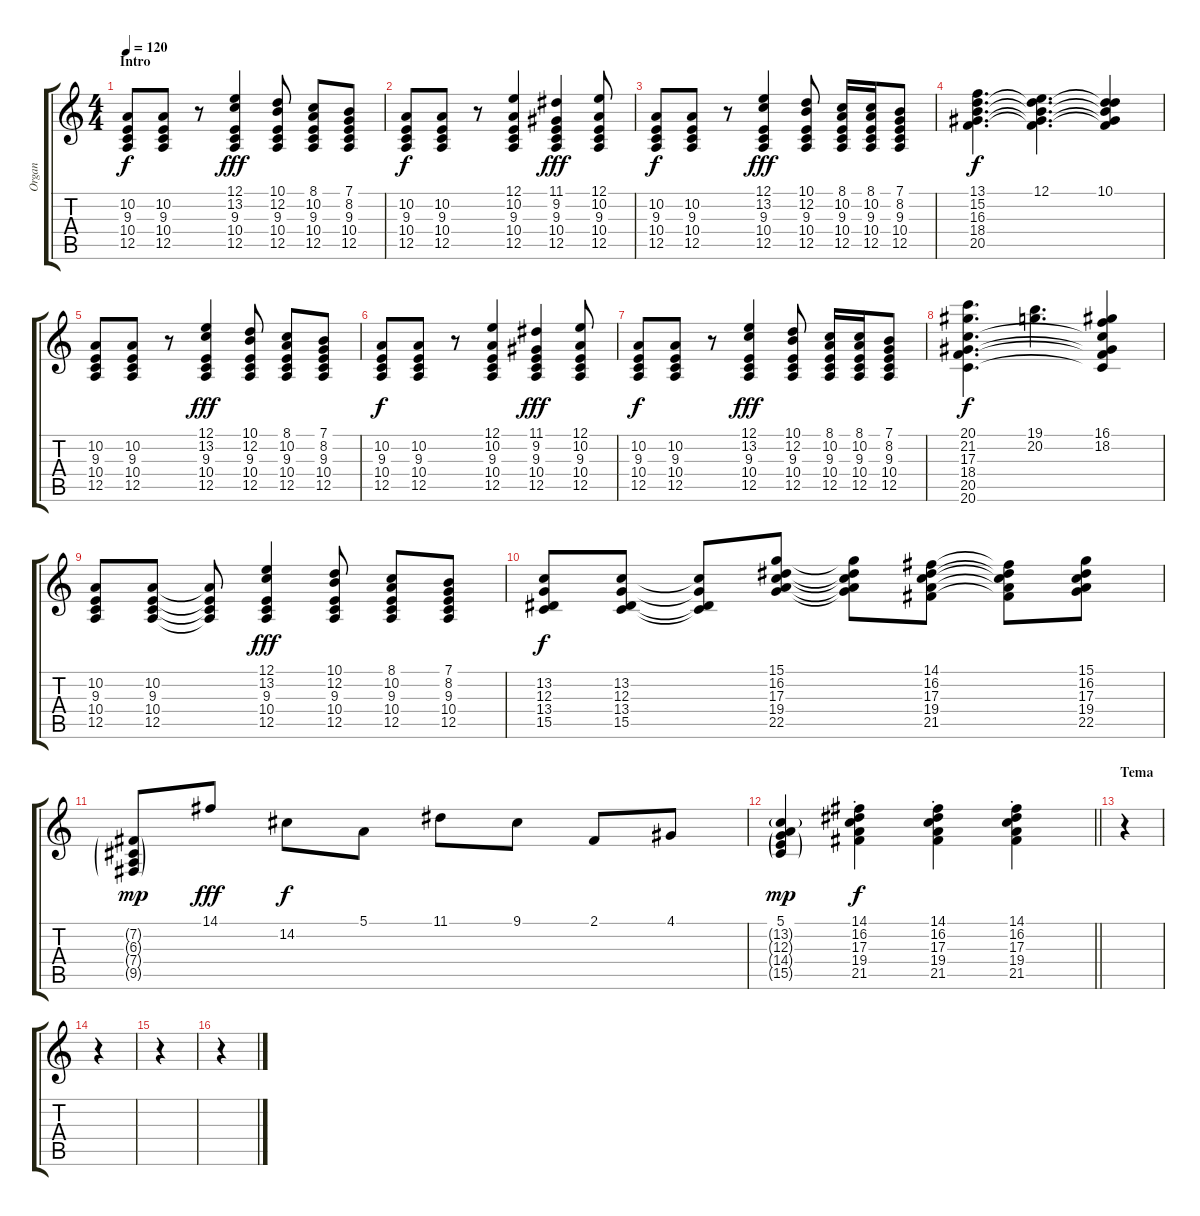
\track ("Organ" "Organ") {instrument churchorgan}
\staff {score tabs}
\tuning (E4 B3 G3 D3 A2 E2) {hide}
\ts (4 4)
\section ("" "Intro")
\tempo 120
\clef g2
\ks c
(10.2 9.3 10.4 12.5).8{dy f instrument churchorgan} (10.2 9.3 10.4 12.5).8 r.8 (12.1 13.2 9.3 10.4 12.5).4{dy fff} (10.1 12.2 9.3 10.4 12.5).8 (8.1 10.2 9.3 10.4 12.5).8 (7.1 8.2 9.3 10.4 12.5).8 |
(10.2 9.3 10.4 12.5).8{dy f} (10.2 9.3 10.4 12.5).8 r.8 (12.1 10.2 9.3 10.4 12.5).4 (11.1 9.2 9.3 10.4 12.5).4{dy fff} (12.1 10.2 9.3 10.4 12.5).8 |
(10.2 9.3 10.4 12.5).8{dy f} (10.2 9.3 10.4 12.5).8 r.8 (12.1 13.2 9.3 10.4 12.5).4{dy fff} (10.1 12.2 9.3 10.4 12.5).8 (8.1 10.2 9.3 10.4 12.5).16 (8.1 10.2 9.3 10.4 12.5).16 (7.1 8.2 9.3 10.4 12.5).8 |
(13.1 15.2 16.3 18.4 20.5).4{d dy f} (12.1 15.2{t} 16.3{t} 18.4{t} 20.5{t}).4{d} (10.1 15.2{t} 16.3{t} 18.4{t} 20.5{t}).4 |
(10.2 9.3 10.4 12.5).8 (10.2 9.3 10.4 12.5).8 r.8 (12.1 13.2 9.3 10.4 12.5).4{dy fff} (10.1 12.2 9.3 10.4 12.5).8 (8.1 10.2 9.3 10.4 12.5).8 (7.1 8.2 9.3 10.4 12.5).8 |
(10.2 9.3 10.4 12.5).8{dy f} (10.2 9.3 10.4 12.5).8 r.8 (12.1 10.2 9.3 10.4 12.5).4 (11.1 9.2 9.3 10.4 12.5).4{dy fff} (12.1 10.2 9.3 10.4 12.5).8 |
(10.2 9.3 10.4 12.5).8{dy f} (10.2 9.3 10.4 12.5).8 r.8 (12.1 13.2 9.3 10.4 12.5).4{dy fff} (10.1 12.2 9.3 10.4 12.5).8 (8.1 10.2 9.3 10.4 12.5).16 (8.1 10.2 9.3 10.4 12.5).16 (7.1 8.2 9.3 10.4 12.5).8 |
(20.1 21.2 17.3 18.4 20.5 20.6).4{d dy f} (19.1 20.2).4{d} (16.1 18.2 17.3{t} 18.4{t} 20.5{t} 20.6{t}).4 |
(10.2 9.3 10.4 12.5).8 (10.2 9.3 10.4 12.5).8 (10.2{t} 9.3{t} 10.4{t} 12.5{t}).8 (12.1 13.2 9.3 10.4 12.5).4{dy fff} (10.1 12.2 9.3 10.4 12.5).8 (8.1 10.2 9.3 10.4 12.5).8 (7.1 8.2 9.3 10.4 12.5).8 |
(13.2 12.3 13.4 15.5).8{dy f} (13.2 12.3 13.4 15.5).8 (13.2{t} 12.3{t} 13.4{t} 15.5{t}).8 (15.1 16.2 17.3 19.4 22.5).8 (15.1{t} 16.2{t} 17.3{t} 19.4{t} 22.5{t}).8 (14.1 16.2 17.3 19.4 21.5).8 (14.1{t} 16.2{t} 17.3{t} 19.4{t} 21.5{t}).8 (15.1 16.2 17.3 19.4 22.5).8 |
(7.2{g} 6.3{g} 7.4{g} 9.5{g}).8{dy mp} 14.1.8{dy fff} 14.2.8{dy f} 5.1.8 11.1.8 9.1.8 2.1.8 4.1.8 |
\barLineRight lightlight
(5.1 13.2{g} 12.3{g} 14.4{g} 15.5{g}).4{dy mp} (14.1{st} 16.2{st} 17.3{st} 19.4{st} 21.5{st}).4{dy f} (14.1{st} 16.2{st} 17.3{st} 19.4{st} 21.5{st}).4 (14.1{st} 16.2{st} 17.3{st} 19.4{st} 21.5{st}).4 |
\section ("" "Tema")
r.4 |
r.4 |
r.4 |
r.4
